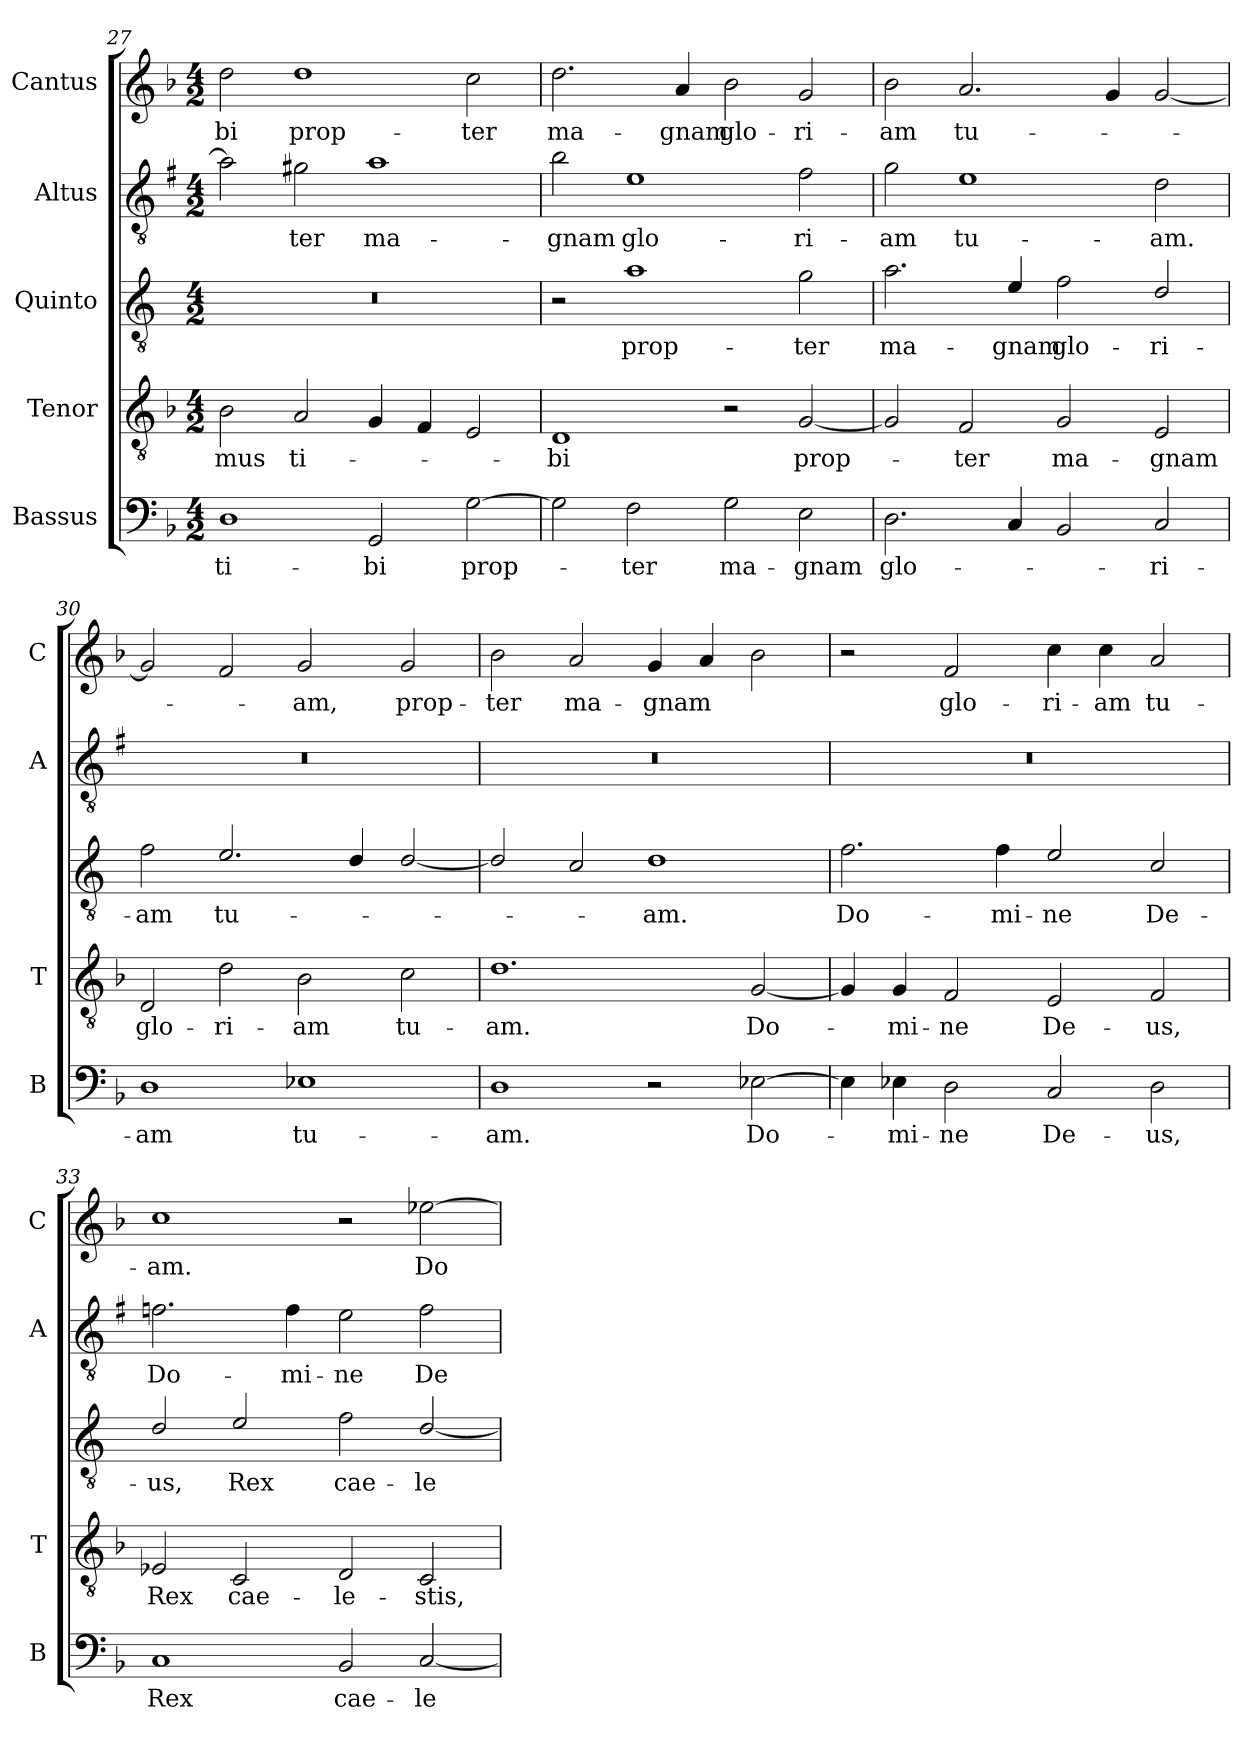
**kern	**text	**kern	**text	**kern	**text	**kern	**text	**kern	**text
*part5	*part5	*part4	*part4	*part3	*part3	*part2	*part2	*part1	*part1
*staff5	*staff5	*staff4	*staff4	*staff3	*staff3	*staff2	*staff2	*staff1	*staff1
*I"Bassus	*	*I"Tenor	*	*I"Quinto	*	*I"Altus	*	*I"Cantus	*
*I'B	*	*I'T	*	*	*	*I'A	*	*I'C	*
*clefF4	*	*clefGv2	*	*clefGv2	*	*clefGv2	*	*clefG2	*
*	*	*	*	*ITrd4c7	*	*ITrd1c2	*	*	*
*k[b-]	*	*k[b-]	*	*k[b-]	*	*k[b-]	*	*k[b-]	*
*F:	*	*F:	*	*F:	*	*F:	*	*F:	*
*M4/2	*	*M4/2	*	*M4/2	*	*M4/2	*	*M4/2	*
=27	=27	=27	=27	=27	=27	=27	=27	=27	=27
!	!LO:LY:b	!	!LO:LY:b	!	!	!	!	!	!LO:LY:b
1D	ti-	2B-\	-mus	0r	.	2g\]	.	2dd\	-bi
!	!	!	!LO:LY:b	!	!	!	!LO:LY:b	!	!LO:LY:b
.	.	2A/	ti-	.	.	2f#X\	-ter	1dd	prop-
!	!LO:LY:b	!	!	!	!	!	!LO:LY:b	!	!
2GG/	-bi	4G/	.	.	.	1g	ma-	.	.
.	.	4F/	.	.	.	.	.	.	.
!	!LO:LY:b	!	!	!	!	!	!	!	!LO:LY:b
[2G\	prop-	2E/	.	.	.	.	.	2cc\	-ter
=28	=28	=28	=28	=28	=28	=28	=28	=28	=28
!	!	!	!LO:LY:b	!	!	!	!LO:LY:b	!	!LO:LY:b
2G\]	.	1D	-bi	2r	.	2a\	-gnam	2.dd\	ma-
!	!LO:LY:b	!	!	!	!LO:LY:b	!	!LO:LY:b	!	!
2F\	-ter	.	.	1d	prop-	1d	glo-	.	.
!	!	!	!	!	!	!	!	!	!LO:LY:b
.	.	.	.	.	.	.	.	4a/	-gnam
!	!LO:LY:b	!	!	!	!	!	!	!	!LO:LY:b
2G\	ma-	2r	.	.	.	.	.	2b-\	glo-
!	!LO:LY:b	!	!LO:LY:b	!	!LO:LY:b	!	!LO:LY:b	!	!LO:LY:b
2E\	-gnam	[2G/	prop-	2c\	-ter	2e\	-ri-	2g/	-ri-
=29	=29	=29	=29	=29	=29	=29	=29	=29	=29
!	!LO:LY:b	!	!	!	!LO:LY:b	!	!LO:LY:b	!	!LO:LY:b
2.D\	glo-	2G/]	.	2.d\	ma-	2f\	-am	2b-\	-am
!	!	!	!LO:LY:b	!	!	!	!LO:LY:b	!	!LO:LY:b
.	.	2F/	-ter	.	.	1d	tu-	2.a/	tu-
!	!	!	!	!	!LO:LY:b	!	!	!	!
4C/	.	.	.	4A/	-gnam	.	.	.	.
!	!	!	!LO:LY:b	!	!LO:LY:b	!	!	!	!
2BB-/	.	2G/	ma-	2B-\	glo-	.	.	.	.
.	.	.	.	.	.	.	.	4g/	.
!	!LO:LY:b	!	!LO:LY:b	!	!LO:LY:b	!	!LO:LY:b	!	!
2C/	-ri-	2E/	-gnam	2G/	-ri-	2c\	-am.	[2g/	.
!!LO:LB:g=z
=30	=30	=30	=30	=30	=30	=30	=30	=30	=30
!	!LO:LY:b	!	!LO:LY:b	!	!LO:LY:b	!	!	!	!
1D	-am	2D/	glo-	2B-\	-am	0r	.	2g/]	.
!	!	!	!LO:LY:b	!	!LO:LY:b	!	!	!	!
.	.	2d\	-ri-	2.A/	tu-	.	.	2f/	.
!	!LO:LY:b	!	!LO:LY:b	!	!	!	!	!	!LO:LY:b
1E-X	tu-	2B-\	-am	.	.	.	.	2g/	-am,
.	.	.	.	4G/	.	.	.	.	.
!	!	!	!LO:LY:b	!	!	!	!	!	!LO:LY:b
.	.	2c\	tu-	[2G/	.	.	.	2g/	prop-
=31	=31	=31	=31	=31	=31	=31	=31	=31	=31
!	!LO:LY:b	!	!LO:LY:b	!	!	!	!	!	!LO:LY:b
1D	-am.	1.d	-am.	2G/]	.	0r	.	2b-\	-ter
!	!	!	!	!	!	!	!	!	!LO:LY:b
.	.	.	.	2F/	.	.	.	2a/	ma-
!	!	!	!	!	!LO:LY:b	!	!	!	!LO:LY:b
2r	.	.	.	1G	-am.	.	.	4g/	-gnam
.	.	.	.	.	.	.	.	4a/	.
!	!LO:LY:b	!	!LO:LY:b	!	!	!	!	!	!
[2E-X\	Do-	[2G/	Do-	.	.	.	.	2b-\	.
=32	=32	=32	=32	=32	=32	=32	=32	=32	=32
!	!	!	!	!	!LO:LY:b	!	!	!	!
4E-\]	.	4G/]	.	2.B-\	Do-	0r	.	2r	.
!	!LO:LY:b	!	!LO:LY:b	!	!	!	!	!	!
4E-X\	-mi-	4G/	-mi-	.	.	.	.	.	.
!	!LO:LY:b	!	!LO:LY:b	!	!	!	!	!	!LO:LY:b
2D\	-ne	2F/	-ne	.	.	.	.	2f/	glo-
!	!	!	!	!	!LO:LY:b	!	!	!	!
.	.	.	.	4B-\	-mi-	.	.	.	.
!	!LO:LY:b	!	!LO:LY:b	!	!LO:LY:b	!	!	!	!LO:LY:b
2C/	De-	2E/	De-	2A/	-ne	.	.	4cc\	-ri-
!	!	!	!	!	!	!	!	!	!LO:LY:b
.	.	.	.	.	.	.	.	4cc\	-am
!	!LO:LY:b	!	!LO:LY:b	!	!LO:LY:b	!	!	!	!LO:LY:b
2D\	-us,	2F/	-us,	2F/	De-	.	.	2a/	tu-
=33	=33	=33	=33	=33	=33	=33	=33	=33	=33
!	!LO:LY:b	!	!LO:LY:b	!	!LO:LY:b	!	!LO:LY:b	!	!LO:LY:b
1C	Rex	2E-X/	Rex	2G/	-us,	2.e-X\	Do-	1cc	-am.
!	!	!	!LO:LY:b	!	!LO:LY:b	!	!	!	!
.	.	2C/	cae-	2A/	Rex	.	.	.	.
!	!	!	!	!	!	!	!LO:LY:b	!	!
.	.	.	.	.	.	4e-\	-mi-	.	.
!	!LO:LY:b	!	!LO:LY:b	!	!LO:LY:b	!	!LO:LY:b	!	!
2BB-/	cae-	2D/	-le-	2B-\	cae-	2d\	-ne	2r	.
!	!LO:LY:b	!	!LO:LY:b	!	!LO:LY:b	!	!LO:LY:b	!	!LO:LY:b
[2C/	-le-	2C/	-stis,	[2G/	-le-	2e-\	De-	[2ee-X\	Do-
=	=	=	=	=	=	=	=	=	=
*-	*-	*-	*-	*-	*-	*-	*-	*-	*-
